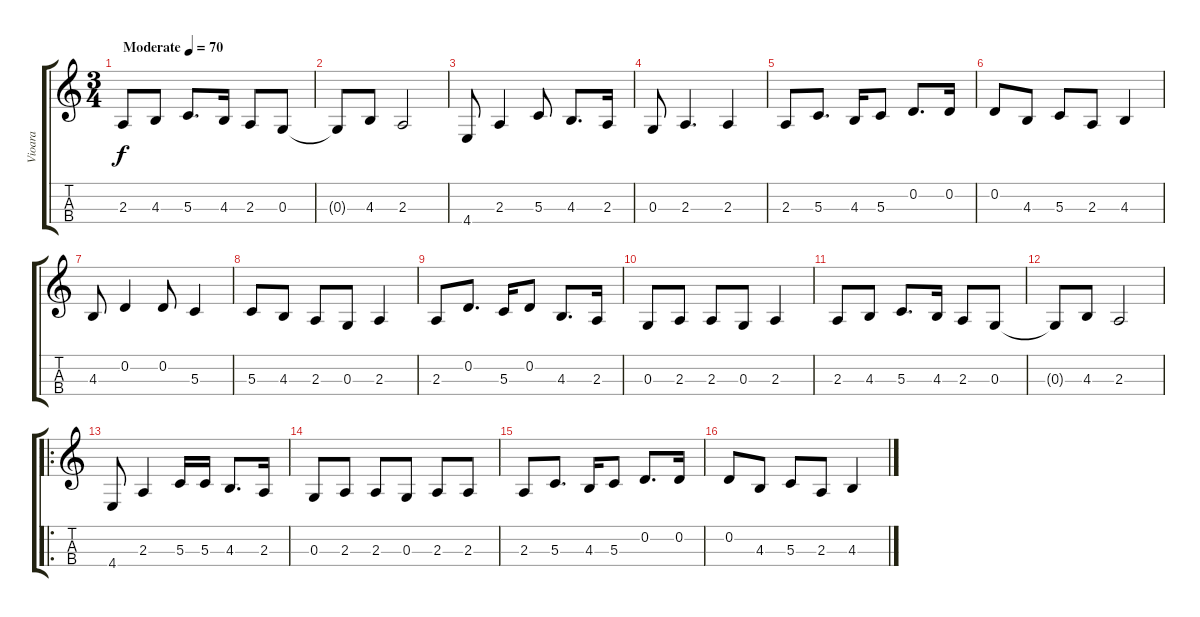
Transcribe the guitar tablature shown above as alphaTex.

\track ("Vioara" "Vioara") {instrument viola}
\staff {score tabs}
\tuning (A4 D4 G3 C3) {hide}
\ts (3 4)
\tempo (70 "Moderate")
\clef g2
\ks c
2.3.8{dy f instrument viola} 4.3.8 5.3.8{d} 4.3.16 2.3.8 0.3.8 |
0.3{t}.8 4.3.8 2.3.2 |
4.4.8 2.3.4 5.3.8 4.3.8{d} 2.3.16 |
0.3.8 2.3.4{d} 2.3.4 |
2.3.8 5.3.8{d} 4.3.16 5.3.8 0.2.8{d} 0.2.16 |
0.2.8 4.3.8 5.3.8 2.3.8 4.3.4 |
4.3.8 0.2.4 0.2.8 5.3.4 |
5.3.8 4.3.8 2.3.8 0.3.8 2.3.4 |
2.3.8 0.2.8{d} 5.3.16 0.2.8 4.3.8{d} 2.3.16 |
0.3.8 2.3.8 2.3.8 0.3.8 2.3.4 |
2.3.8 4.3.8 5.3.8{d} 4.3.16 2.3.8 0.3.8 |
0.3{t}.8 4.3.8 2.3.2 |
\ro
4.4.8 2.3.4 5.3.16 5.3.16 4.3.8{d} 2.3.16 |
0.3.8 2.3.8 2.3.8 0.3.8 2.3.8 2.3.8 |
2.3.8 5.3.8{d} 4.3.16 5.3.8 0.2.8{d} 0.2.16 |
0.2.8 4.3.8 5.3.8 2.3.8 4.3.4
